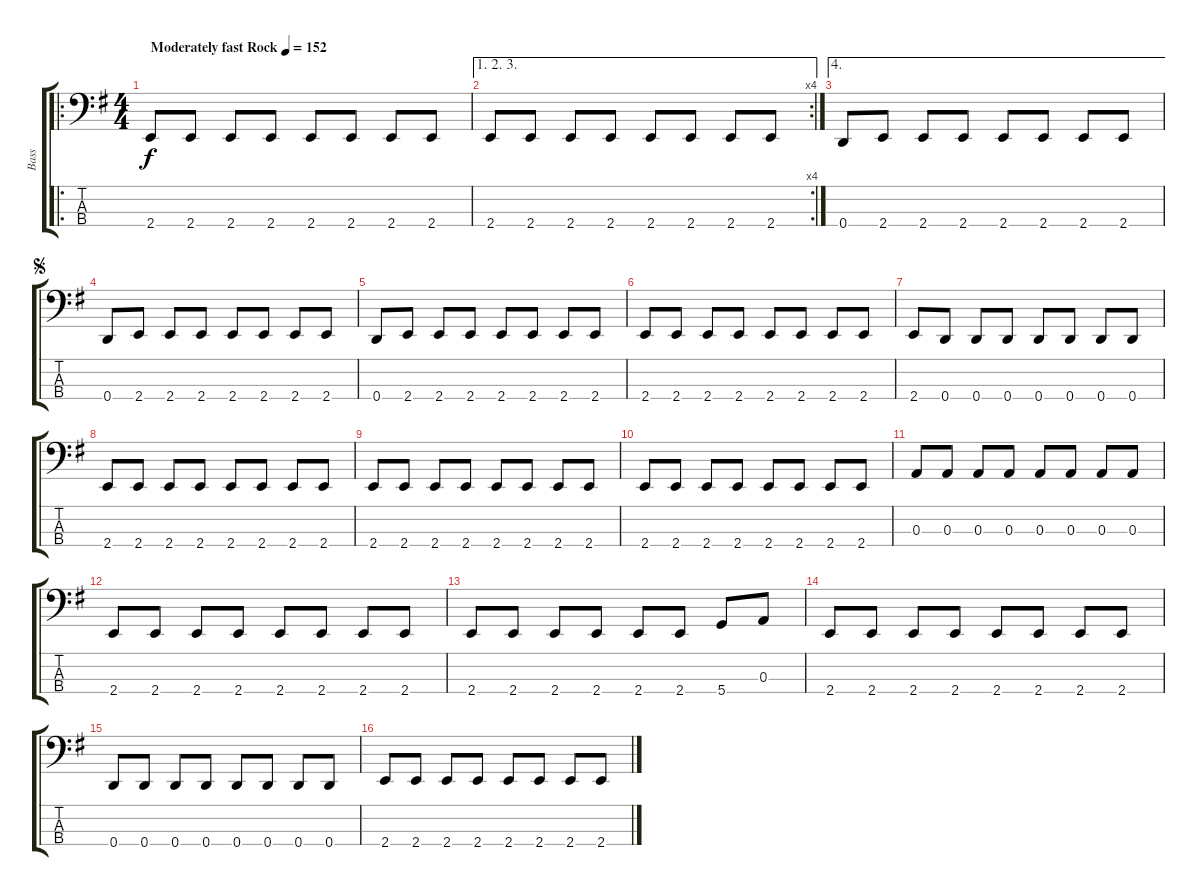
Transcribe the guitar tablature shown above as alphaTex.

\track ("Bass" "Bass") {instrument electricbassfinger}
\staff {score tabs}
\tuning (G2 D2 A1 D1) {hide}
\ro
\ts (4 4)
\tempo (152 "Moderately fast Rock")
\clef f4
\ks g
2.4.8{dy f instrument electricbassfinger} 2.4.8 2.4.8 2.4.8 2.4.8 2.4.8 2.4.8 2.4.8 |
\ae (1 2 3)
\rc 4
2.4.8 2.4.8 2.4.8 2.4.8 2.4.8 2.4.8 2.4.8 2.4.8 |
\ae 4
0.4.8 2.4.8 2.4.8 2.4.8 2.4.8 2.4.8 2.4.8 2.4.8 |
\jump segno
0.4.8 2.4.8 2.4.8 2.4.8 2.4.8 2.4.8 2.4.8 2.4.8 |
0.4.8 2.4.8 2.4.8 2.4.8 2.4.8 2.4.8 2.4.8 2.4.8 |
2.4.8 2.4.8 2.4.8 2.4.8 2.4.8 2.4.8 2.4.8 2.4.8 |
2.4.8 0.4.8 0.4.8 0.4.8 0.4.8 0.4.8 0.4.8 0.4.8 |
2.4.8 2.4.8 2.4.8 2.4.8 2.4.8 2.4.8 2.4.8 2.4.8 |
2.4.8 2.4.8 2.4.8 2.4.8 2.4.8 2.4.8 2.4.8 2.4.8 |
2.4.8 2.4.8 2.4.8 2.4.8 2.4.8 2.4.8 2.4.8 2.4.8 |
0.3.8 0.3.8 0.3.8 0.3.8 0.3.8 0.3.8 0.3.8 0.3.8 |
2.4.8 2.4.8 2.4.8 2.4.8 2.4.8 2.4.8 2.4.8 2.4.8 |
2.4.8 2.4.8 2.4.8 2.4.8 2.4.8 2.4.8 5.4.8 0.3.8 |
2.4.8 2.4.8 2.4.8 2.4.8 2.4.8 2.4.8 2.4.8 2.4.8 |
0.4.8 0.4.8 0.4.8 0.4.8 0.4.8 0.4.8 0.4.8 0.4.8 |
2.4.8 2.4.8 2.4.8 2.4.8 2.4.8 2.4.8 2.4.8 2.4.8
